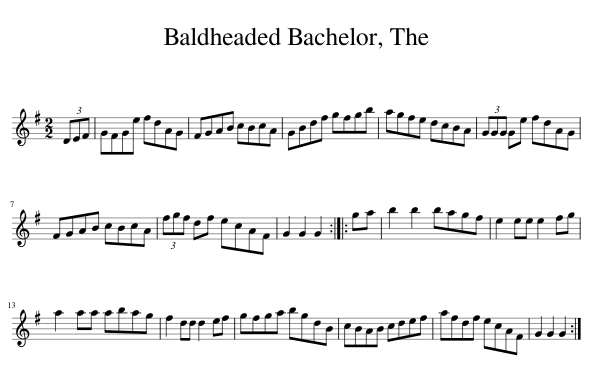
X:1
L:1/8
M:2/2
I:linebreak $
K:G
V:1 treble
V:1
 (3DEF | GFGe fdAG | FGAB cBcA | GBdf gfgb | agfe dcBA | %5
 (3GGG Ge fdAG |$ FGAB cBcA | (3fgf df ecAF | G2 G2 G2 :: ga | %10
 b2 b2 bagf | e2 ee e2 fg |$ a2 aa abag | f2 dd d2 ef | gfga bgdB | %15
 cBAB cdef | afdf ecAF | G2 G2 G2 :| %18
